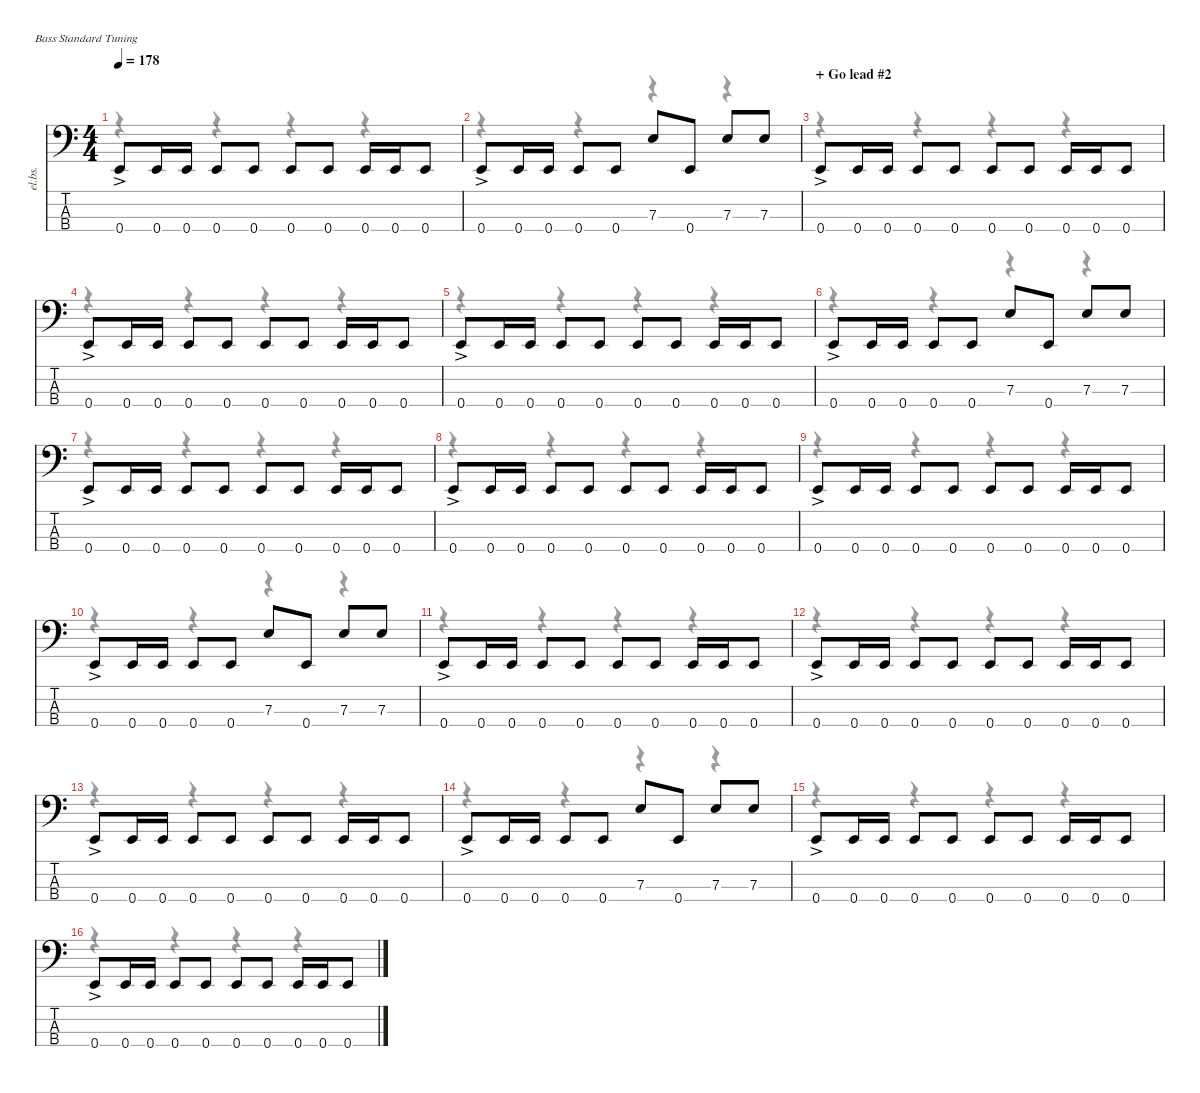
\defaultSystemsLayout 4
\hideDynamics
\bracketExtendMode nobrackets
\otherSystemsTrackNameOrientation horizontal
\track ("Cliff Burton (Bass)" "el.bs.") {instrument electricbassfinger}
\staff {score tabs}
\tuning (G2 D2 A1 E1)
\voice
\ts (4 4)
\tempo 178
\clef f4
\ks c
0.4{ac}.8{dy mf beam Up} 0.4.16{dy f beam Up} 0.4.16{beam Up} 0.4.8{beam Up} 0.4.8{beam Up} 0.4.8{beam Up} 0.4.8{beam Up} 0.4.16{beam Up} 0.4.16{beam Up} 0.4.8{beam Up} |
0.4{ac}.8{dy mf beam Up} 0.4.16{dy f beam Up} 0.4.16{beam Up} 0.4.8{beam Up} 0.4.8{beam Up} 7.3.8{beam Up} 0.4.8{beam Up} 7.3.8{beam Up} 7.3.8{beam Up} |
\section ("" "+ Go lead #2")
0.4{ac}.8{dy mf beam Up} 0.4.16{dy f beam Up} 0.4.16{beam Up} 0.4.8{beam Up} 0.4.8{beam Up} 0.4.8{beam Up} 0.4.8{beam Up} 0.4.16{beam Up} 0.4.16{beam Up} 0.4.8{beam Up} |
0.4{ac}.8{dy mf beam Up} 0.4.16{dy f beam Up} 0.4.16{beam Up} 0.4.8{beam Up} 0.4.8{beam Up} 0.4.8{beam Up} 0.4.8{beam Up} 0.4.16{beam Up} 0.4.16{beam Up} 0.4.8{beam Up} |
0.4{ac}.8{dy mf beam Up} 0.4.16{dy f beam Up} 0.4.16{beam Up} 0.4.8{beam Up} 0.4.8{beam Up} 0.4.8{beam Up} 0.4.8{beam Up} 0.4.16{beam Up} 0.4.16{beam Up} 0.4.8{beam Up} |
0.4{ac}.8{dy mf beam Up} 0.4.16{dy f beam Up} 0.4.16{beam Up} 0.4.8{beam Up} 0.4.8{beam Up} 7.3.8{beam Up} 0.4.8{beam Up} 7.3.8{beam Up} 7.3.8{beam Up} |
0.4{ac}.8{dy mf beam Up} 0.4.16{dy f beam Up} 0.4.16{beam Up} 0.4.8{beam Up} 0.4.8{beam Up} 0.4.8{beam Up} 0.4.8{beam Up} 0.4.16{beam Up} 0.4.16{beam Up} 0.4.8{beam Up} |
0.4{ac}.8{dy mf beam Up} 0.4.16{dy f beam Up} 0.4.16{beam Up} 0.4.8{beam Up} 0.4.8{beam Up} 0.4.8{beam Up} 0.4.8{beam Up} 0.4.16{beam Up} 0.4.16{beam Up} 0.4.8{beam Up} |
0.4{ac}.8{dy mf beam Up} 0.4.16{dy f beam Up} 0.4.16{beam Up} 0.4.8{beam Up} 0.4.8{beam Up} 0.4.8{beam Up} 0.4.8{beam Up} 0.4.16{beam Up} 0.4.16{beam Up} 0.4.8{beam Up} |
0.4{ac}.8{dy mf beam Up} 0.4.16{dy f beam Up} 0.4.16{beam Up} 0.4.8{beam Up} 0.4.8{beam Up} 7.3.8{beam Up} 0.4.8{beam Up} 7.3.8{beam Up} 7.3.8{beam Up} |
0.4{ac}.8{dy mf beam Up} 0.4.16{dy f beam Up} 0.4.16{beam Up} 0.4.8{beam Up} 0.4.8{beam Up} 0.4.8{beam Up} 0.4.8{beam Up} 0.4.16{beam Up} 0.4.16{beam Up} 0.4.8{beam Up} |
0.4{ac}.8{dy mf beam Up} 0.4.16{dy f beam Up} 0.4.16{beam Up} 0.4.8{beam Up} 0.4.8{beam Up} 0.4.8{beam Up} 0.4.8{beam Up} 0.4.16{beam Up} 0.4.16{beam Up} 0.4.8{beam Up} |
0.4{ac}.8{dy mf beam Up} 0.4.16{dy f beam Up} 0.4.16{beam Up} 0.4.8{beam Up} 0.4.8{beam Up} 0.4.8{beam Up} 0.4.8{beam Up} 0.4.16{beam Up} 0.4.16{beam Up} 0.4.8{beam Up} |
0.4{ac}.8{dy mf beam Up} 0.4.16{dy f beam Up} 0.4.16{beam Up} 0.4.8{beam Up} 0.4.8{beam Up} 7.3.8{beam Up} 0.4.8{beam Up} 7.3.8{beam Up} 7.3.8{beam Up} |
0.4{ac}.8{dy mf beam Up} 0.4.16{dy f beam Up} 0.4.16{beam Up} 0.4.8{beam Up} 0.4.8{beam Up} 0.4.8{beam Up} 0.4.8{beam Up} 0.4.16{beam Up} 0.4.16{beam Up} 0.4.8{beam Up} |
0.4{ac}.8{dy mf beam Up} 0.4.16{dy f beam Up} 0.4.16{beam Up} 0.4.8{beam Up} 0.4.8{beam Up} 0.4.8{beam Up} 0.4.8{beam Up} 0.4.16{beam Up} 0.4.16{beam Up} 0.4.8{beam Up}
\voice
\clef f4
\ottava regular
\simile none
\ks c
r.4{dy mf beam Down} r.4{beam Down} r.4{beam Down} r.4{beam Down} |
r.4{beam Down} r.4{beam Down} r.4{beam Down} r.4{beam Down} |
r.4{beam Down} r.4{beam Down} r.4{beam Down} r.4{beam Down} |
r.4{beam Down} r.4{beam Down} r.4{beam Down} r.4{beam Down} |
r.4{beam Down} r.4{beam Down} r.4{beam Down} r.4{beam Down} |
r.4{beam Down} r.4{beam Down} r.4{beam Down} r.4{beam Down} |
r.4{beam Down} r.4{beam Down} r.4{beam Down} r.4{beam Down} |
r.4{beam Down} r.4{beam Down} r.4{beam Down} r.4{beam Down} |
r.4{beam Down} r.4{beam Down} r.4{beam Down} r.4{beam Down} |
r.4{beam Down} r.4{beam Down} r.4{beam Down} r.4{beam Down} |
r.4{beam Down} r.4{beam Down} r.4{beam Down} r.4{beam Down} |
r.4{beam Down} r.4{beam Down} r.4{beam Down} r.4{beam Down} |
r.4{beam Down} r.4{beam Down} r.4{beam Down} r.4{beam Down} |
r.4{beam Down} r.4{beam Down} r.4{beam Down} r.4{beam Down} |
r.4{beam Down} r.4{beam Down} r.4{beam Down} r.4{beam Down} |
r.4{beam Down} r.4{beam Down} r.4{beam Down} r.4{beam Down}
